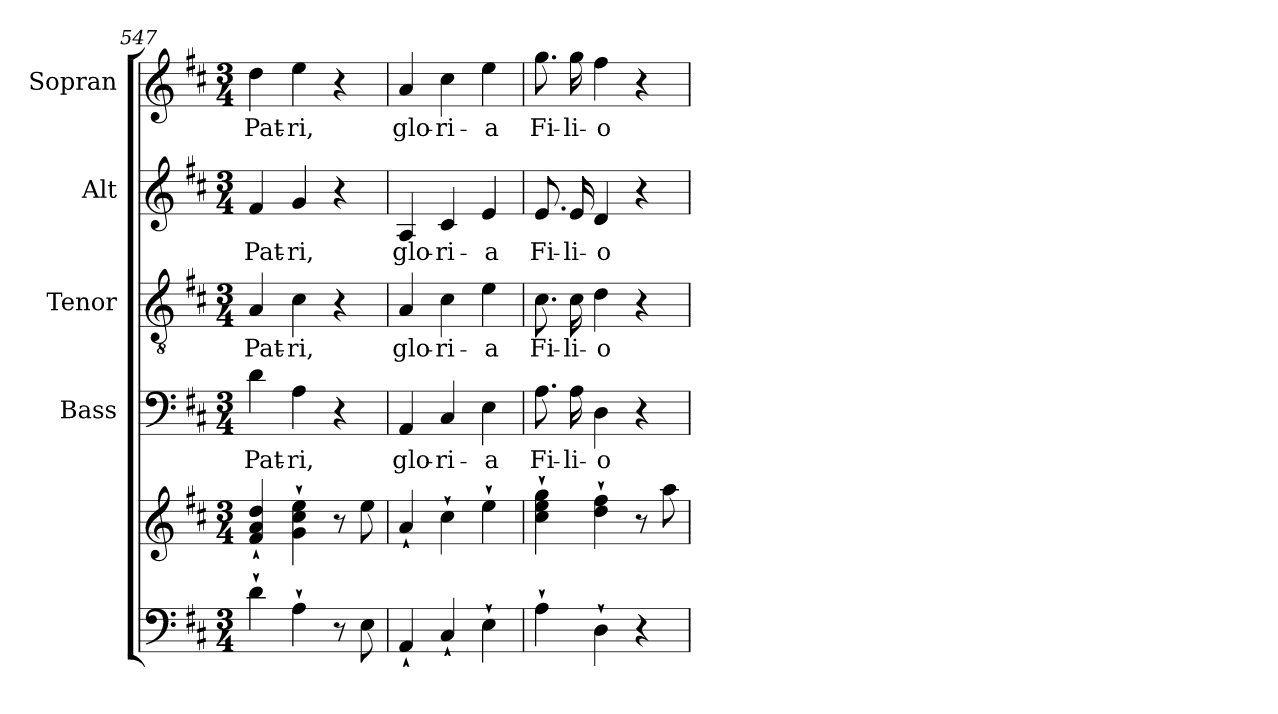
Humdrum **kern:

**kern	**kern	**kern	**text	**kern	**text	**kern	**text	**kern	**text
*part5	*part5	*part4	*part4	*part3	*part3	*part2	*part2	*part1	*part1
*staff6	*staff5	*staff4	*staff4	*staff3	*staff3	*staff2	*staff2	*staff1	*staff1
*	*	*I"Bass	*	*I"Tenor	*	*I"Alt	*	*I"Sopran	*
*	*	*I'B.	*	*I'T.	*	*I'A.	*	*I'S.	*
*clefF4	*clefG2	*clefF4	*	*clefGv2	*	*clefG2	*	*clefG2	*
*k[f#c#]	*k[f#c#]	*k[f#c#]	*	*k[f#c#]	*	*k[f#c#]	*	*k[f#c#]	*
*D:	*D:	*D:	*	*D:	*	*D:	*	*D:	*
*M3/4	*M3/4	*M3/4	*	*M3/4	*	*M3/4	*	*M3/4	*
=547	=547	=547	=547	=547	=547	=547	=547	=547	=547
!	!	!	!LO:LY:b	!	!LO:LY:b	!	!LO:LY:b	!	!LO:LY:b
4d`>\	4f#/`< 4a/`< 4dd/`<	4d\	Pat-	4A/	Pat-	4f#/	Pat-	4dd\	Pat-
!	!	!	!LO:LY:b	!	!LO:LY:b	!	!LO:LY:b	!	!LO:LY:b
4A`>\	4g\`> 4cc#\`> 4ee\`>	4A\	-ri,	4c#\	-ri,	4g/	-ri,	4ee\	-ri,
8r	8r	4r	.	4r	.	4r	.	4r	.
8E\	8ee\	.	.	.	.	.	.	.	.
=548	=548	=548	=548	=548	=548	=548	=548	=548	=548
!	!	!	!LO:LY:b	!	!LO:LY:b	!	!LO:LY:b	!	!LO:LY:b
4AA`</	4a`</	4AA/	glo-	4A/	glo-	4A/	glo-	4a/	glo-
!	!	!	!LO:LY:b	!	!LO:LY:b	!	!LO:LY:b	!	!LO:LY:b
4C#`</	4cc#`>\	4C#/	-ri-	4c#\	-ri-	4c#/	-ri-	4cc#\	-ri-
!	!	!	!LO:LY:b	!	!LO:LY:b	!	!LO:LY:b	!	!LO:LY:b
4E`>\	4ee`>\	4E\	-a	4e\	-a	4e/	-a	4ee\	-a
=549	=549	=549	=549	=549	=549	=549	=549	=549	=549
!	!	!	!LO:LY:b	!	!LO:LY:b	!	!LO:LY:b	!	!LO:LY:b
4A`>\	4cc#\`> 4ee\`> 4gg\`>	8.A\	Fi-	8.c#\	Fi-	8.e/	Fi-	8.gg\	Fi-
!	!	!	!LO:LY:b	!	!LO:LY:b	!	!LO:LY:b	!	!LO:LY:b
.	.	16A\	-li-	16c#\	-li-	16e/	-li-	16gg\	-li-
!	!	!	!LO:LY:b	!	!LO:LY:b	!	!LO:LY:b	!	!LO:LY:b
4D`>\	4dd\`> 4ff#\`>	4D\	-o	4d\	-o	4d/	-o	4ff#\	-o
4r	8r	4r	.	4r	.	4r	.	4r	.
.	8aa\	.	.	.	.	.	.	.	.
=	=	=	=	=	=	=	=	=	=
*-	*-	*-	*-	*-	*-	*-	*-	*-	*-
